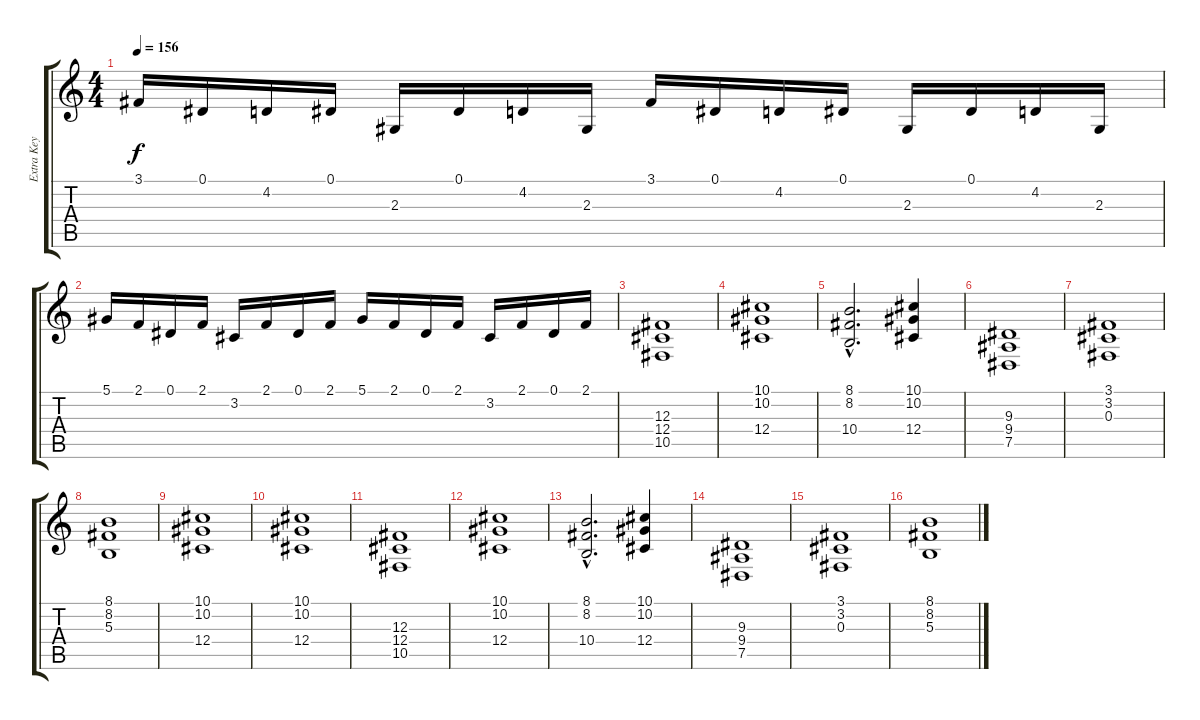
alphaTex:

\track ("Extra Key" "Extra Key") {instrument harpsichord}
\staff {score tabs}
\tuning (Eb4 Bb3 Gb3 Db3 Ab2 Eb2) {hide}
\ts (4 4)
\tempo 156
\clef g2
\ks c
3.1.16{dy f} 0.1.16 4.2.16 0.1.16 2.3.16 0.1.16 4.2.16 2.3.16 3.1.16 0.1.16 4.2.16 0.1.16 2.3.16 0.1.16 4.2.16 2.3.16 |
5.1.16 2.1.16 0.1.16 2.1.16 3.2.16 2.1.16 0.1.16 2.1.16 5.1.16 2.1.16 0.1.16 2.1.16 3.2.16 2.1.16 0.1.16 2.1.16 |
(12.3 12.4 10.5).1{volume 8 instrument choiraahs} |
(10.1 10.2 12.4).1 |
(8.1{hac} 8.2{hac} 10.4{hac}).2{d} (10.1 10.2 12.4).4 |
(9.3 9.4 7.5).1 |
(3.1 3.2 0.3).1 |
(8.1 8.2 5.3).1 |
(10.1 10.2 12.4).1 |
(10.1 10.2 12.4).1 |
(12.3 12.4 10.5).1 |
(10.1 10.2 12.4).1 |
(8.1{hac} 8.2{hac} 10.4{hac}).2{d} (10.1 10.2 12.4).4 |
(9.3 9.4 7.5).1 |
(3.1 3.2 0.3).1 |
(8.1 8.2 5.3).1
